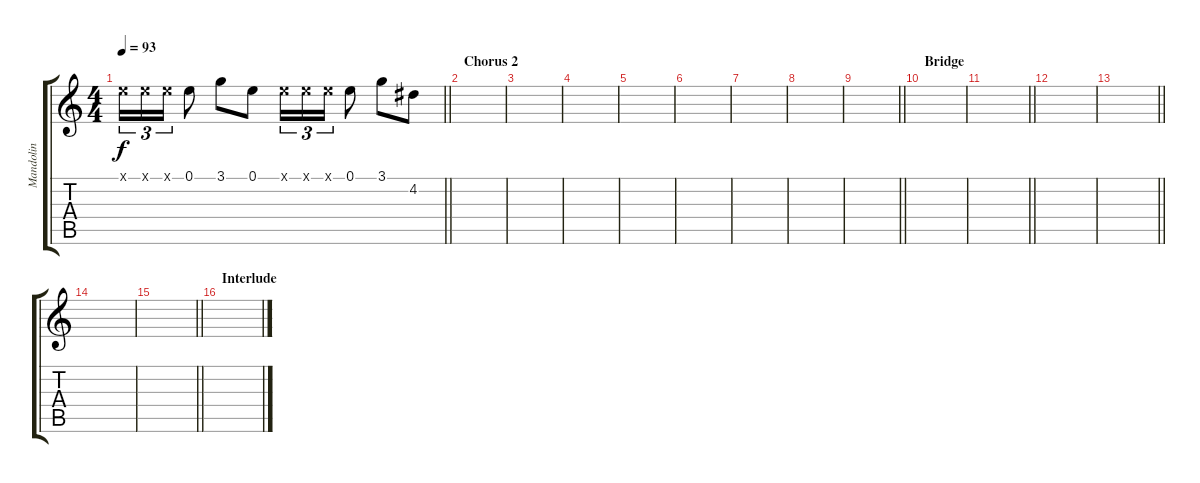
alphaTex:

\track ("Mandolin" "Mandolin") {instrument acousticguitarnylon}
\staff {score tabs}
\tuning (E4 B3 G3 D3 A2 E2) {hide}
\ts (4 4)
\tempo 93
\clef g2
\barLineRight lightlight
\ks c
0.1{x}.16{tu (3 2) dy f} 0.1{x}.16{tu (3 2)} 0.1{x}.16{tu (3 2)} 0.1.8 3.1.8 0.1.8 0.1{x}.16{tu (3 2)} 0.1{x}.16{tu (3 2)} 0.1{x}.16{tu (3 2)} 0.1.8 3.1.8 4.2.8 |
\section ("" "Chorus 2")
|
|
|
|
|
|
|
\barLineRight lightlight
|
\section ("" "Bridge")
|
\barLineRight lightlight
|
|
\barLineRight lightlight
|
|
\barLineRight lightlight
|
\section ("" "Interlude")
